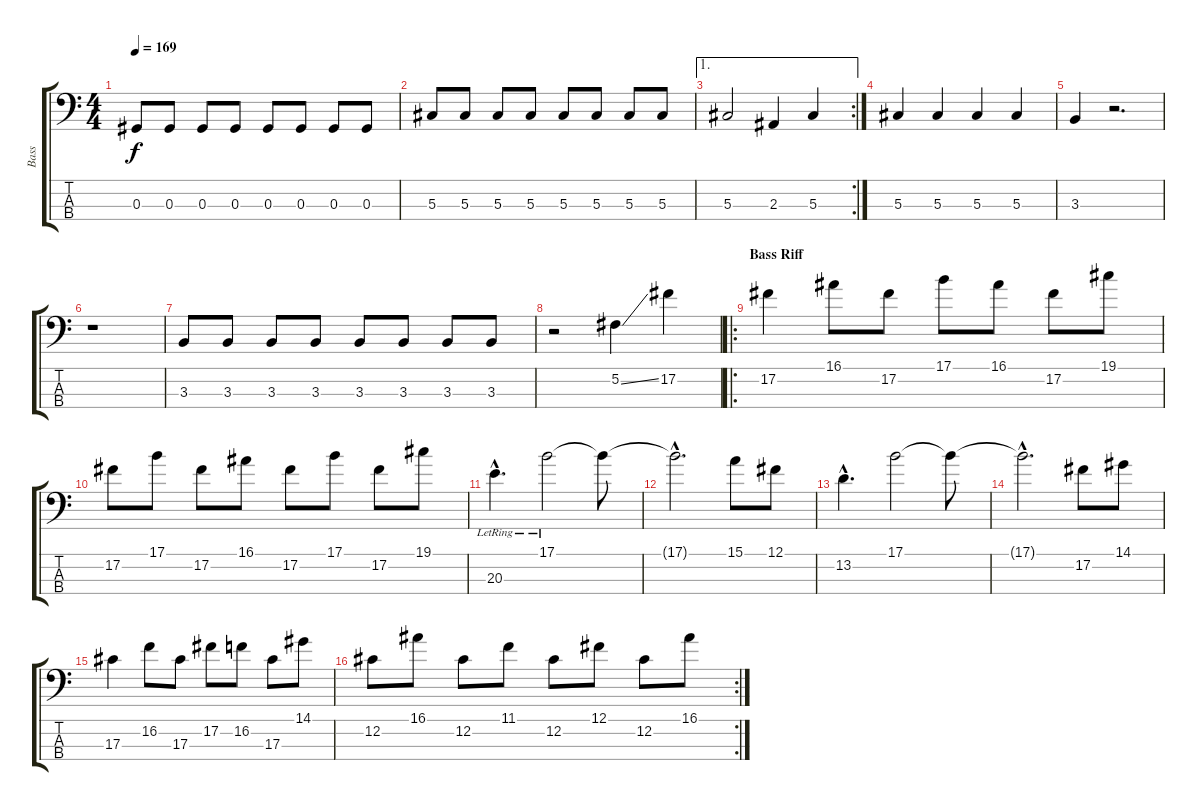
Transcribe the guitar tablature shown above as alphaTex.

\track ("Bass" "Bass") {instrument electricbassfinger}
\staff {score tabs}
\tuning (Gb2 Db2 Ab1 Eb1) {hide}
\ts (4 4)
\tempo 169
\clef f4
\ks c
0.3.8{dy f} 0.3.8 0.3.8 0.3.8 0.3.8 0.3.8 0.3.8 0.3.8 |
5.3.8 5.3.8 5.3.8 5.3.8 5.3.8 5.3.8 5.3.8 5.3.8 |
\ae 1
\rc 2
5.3.2 2.3.4 5.3.4 |
5.3.4 5.3.4 5.3.4 5.3.4 |
3.3.4 r.2{d} |
r.1 |
3.3.8 3.3.8 3.3.8 3.3.8 3.3.8 3.3.8 3.3.8 3.3.8 |
r.2 5.2{ss}.4 17.2.4 |
\ro
\section ("" "Bass Riff")
17.2.4 16.1.8 17.2.8 17.1.8 16.1.8 17.2.8 19.1.8 |
17.2.8 17.1.8 17.2.8 16.1.8 17.2.8 17.1.8 17.2.8 19.1.8 |
20.3{hac lr}.4{d} 17.1{lr}.2 17.1{t}.8 |
17.1{hac t}.2{d} 15.1.8 12.1.8 |
13.2{hac}.4{d} 17.1.2 17.1{t}.8 |
17.1{hac t}.2{d} 17.2.8 14.1.8 |
17.3.4 16.2.8 17.3.8 17.2.8 16.2.8 17.3.8 14.1.8 |
\rc 2
12.2.8 16.1.8 12.2.8 11.1.8 12.2.8 12.1.8 12.2.8 16.1.8
